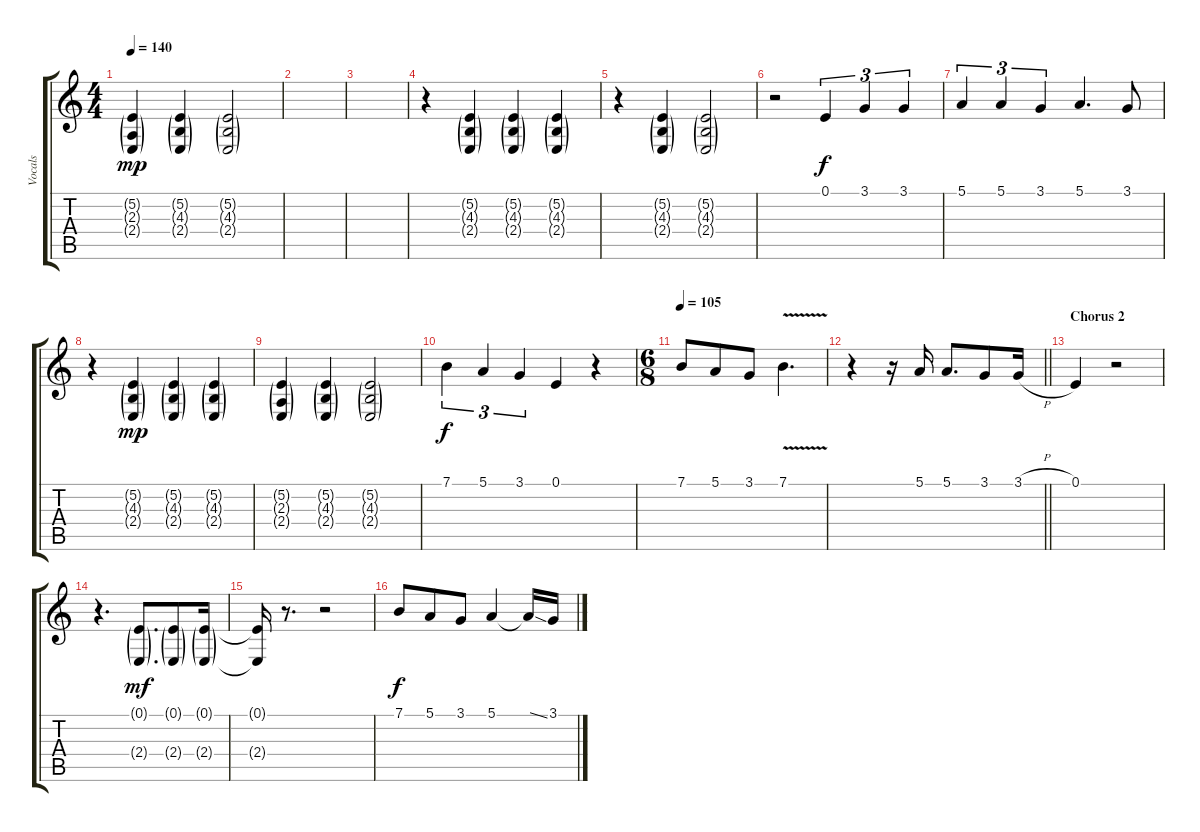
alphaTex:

\track ("Vocals" "Vocals") {instrument lead1square}
\staff {score tabs}
\tuning (E4 B3 G3 D3 A2 E2) {hide}
\ts (4 4)
\tempo 140
\clef g2
\ks c
(5.2{g} 2.3{g} 2.4{g}).4{dy mp} (5.2{g} 4.3{g} 2.4{g}).4 (5.2{g} 4.3{g} 2.4{g}).2 |
|
|
r.4 (5.2{g} 4.3{g} 2.4{g}).4 (5.2{g} 4.3{g} 2.4{g}).4 (5.2{g} 4.3{g} 2.4{g}).4 |
r.4 (5.2{g} 4.3{g} 2.4{g}).4 (5.2{g} 4.3{g} 2.4{g}).2 |
r.2 0.1.4{tu (3 2) dy f} 3.1.4{tu (3 2)} 3.1.4{tu (3 2)} |
5.1.4{tu (3 2)} 5.1.4{tu (3 2)} 3.1.4{tu (3 2)} 5.1.4{d} 3.1.8 |
r.4 (5.2{g} 4.3{g} 2.4{g}).4{dy mp} (5.2{g} 4.3{g} 2.4{g}).4 (5.2{g} 4.3{g} 2.4{g}).4 |
(5.2{g} 2.3{g} 2.4{g}).4 (5.2{g} 4.3{g} 2.4{g}).4 (5.2{g} 4.3{g} 2.4{g}).2 |
7.1.4{tu (3 2) dy f} 5.1.4{tu (3 2)} 3.1.4{tu (3 2)} 0.1.4 r.4 |
\ts (6 8)
\tempo 105
7.1.8 5.1.8 3.1.8 7.1{v}.4{d} |
\barLineRight lightlight
r.4 r.16 5.1.16 5.1.8{d} 3.1.8 3.1{h}.16 |
\section ("" "Chorus 2")
0.1.4 r.2 |
r.4{d} (0.1{g} 2.4{g}).8{d dy mf} (0.1{g} 2.4{g}).8 (0.1{g} 2.4{g}).16 |
(0.1{t} 2.4{t}).16 r.8{d} r.2 |
7.1.8{dy f} 5.1.8 3.1.8 5.1.4 5.1{ss t}.16 3.1.16
